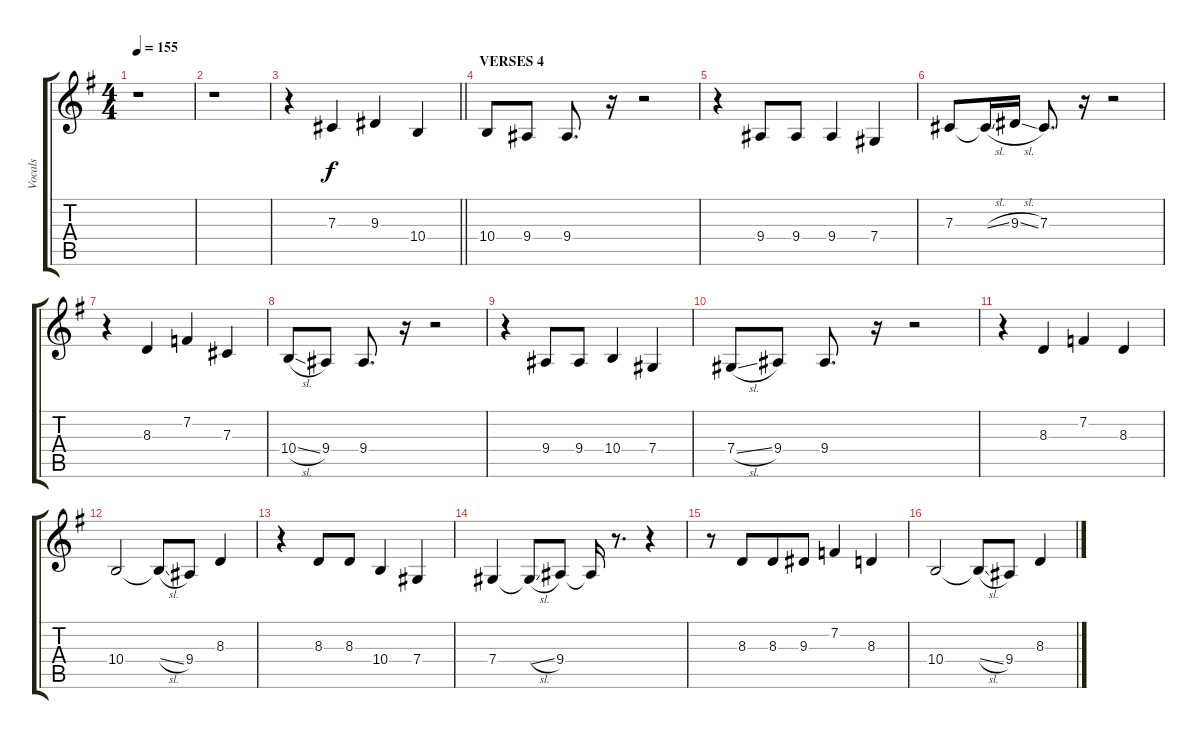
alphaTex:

\track ("Vocals" "Vocals") {instrument harmonica}
\staff {score tabs}
\tuning (Eb4 Bb3 Gb3 Db3 Ab2 Eb2) {hide}
\ts (4 4)
\tempo 155
\clef g2
\ks eminor
r.1{dy f} |
r.1 |
\barLineRight lightlight
r.4 7.3.4 9.3.4 10.4.4 |
\section ("" "VERSES 4")
10.4.8 9.4.8 9.4.8{d} r.16 r.2 |
r.4 9.4.8 9.4.8 9.4.4 7.4.4 |
7.3.8 7.3{sl t}.16 9.3{sl}.16 7.3.8{d} r.16 r.2 |
r.4 8.3.4 7.2.4 7.3.4 |
10.4{sl}.8 9.4.8 9.4.8{d} r.16 r.2 |
r.4 9.4.8 9.4.8 10.4.4 7.4.4 |
7.4{sl}.8 9.4.8 9.4.8{d} r.16 r.2 |
r.4 8.3.4 7.2.4 8.3.4 |
10.4.2 10.4{sl t}.8 9.4.8 8.3.4 |
r.4 8.3.8 8.3.8 10.4.4 7.4.4 |
7.4.4 7.4{sl t}.8 9.4.8 9.4{t}.16 r.8{d} r.4 |
r.8 8.3.8{beam merge} 8.3.8 9.3.8 7.2.4 8.3.4 |
10.4.2 10.4{sl t}.8 9.4.8 8.3.4
